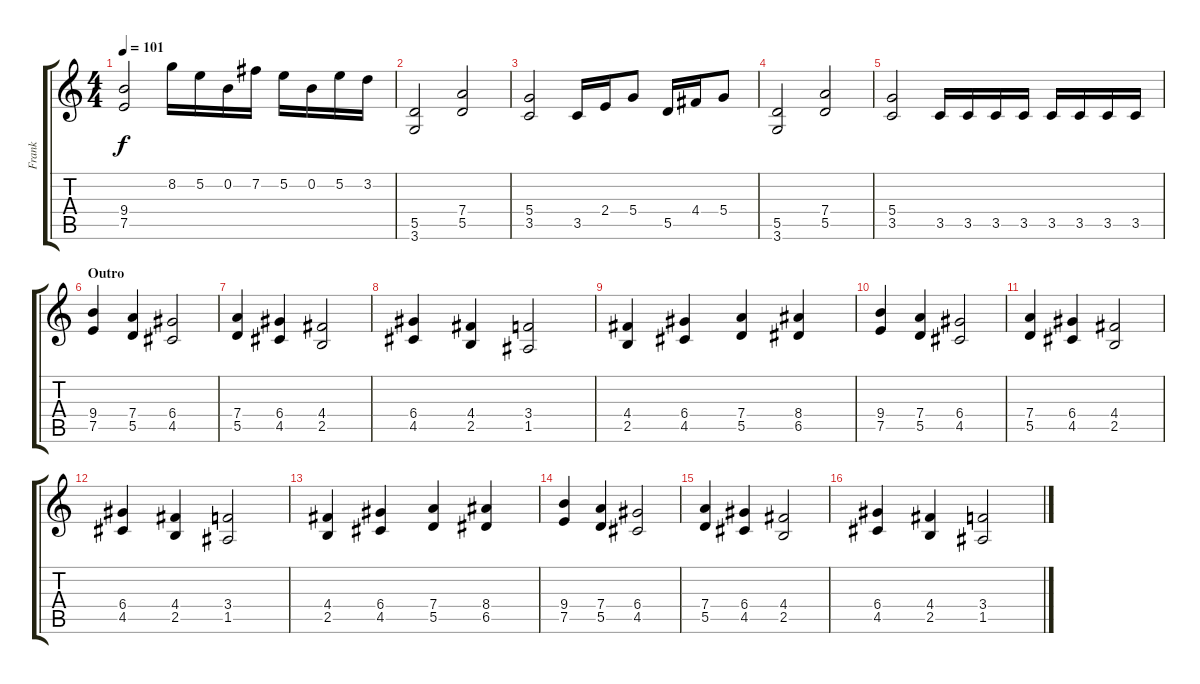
\track ("Frank" "Frank") {instrument distortionguitar}
\staff {score tabs}
\tuning (E4 B3 G3 D3 A2 E2) {hide}
\ts (4 4)
\tempo 101
\clef g2
\ks c
(9.4 7.5).2{dy f} 8.2.16 5.2.16 0.2.16 7.2.16 5.2.16 0.2.16 5.2.16 3.2.16 |
(5.5 3.6).2 (7.4 5.5).2 |
(5.4 3.5).2 3.5.16 2.4.16 5.4.8 5.5.16 4.4.16 5.4.8 |
(5.5 3.6).2 (7.4 5.5).2 |
(5.4 3.5).2 3.5.16 3.5.16 3.5.16 3.5.16 3.5.16 3.5.16 3.5.16 3.5.16 |
\section ("" "Outro")
(9.4 7.5).4 (7.4 5.5).4 (6.4 4.5).2 |
(7.4 5.5).4 (6.4 4.5).4 (4.4 2.5).2 |
(6.4 4.5).4 (4.4 2.5).4 (3.4 1.5).2 |
(4.4 2.5).4 (6.4 4.5).4 (7.4 5.5).4 (8.4 6.5).4 |
(9.4 7.5).4 (7.4 5.5).4 (6.4 4.5).2 |
(7.4 5.5).4 (6.4 4.5).4 (4.4 2.5).2 |
(6.4 4.5).4 (4.4 2.5).4 (3.4 1.5).2 |
(4.4 2.5).4 (6.4 4.5).4 (7.4 5.5).4 (8.4 6.5).4 |
(9.4 7.5).4 (7.4 5.5).4 (6.4 4.5).2 |
(7.4 5.5).4 (6.4 4.5).4 (4.4 2.5).2 |
(6.4 4.5).4 (4.4 2.5).4 (3.4 1.5).2
